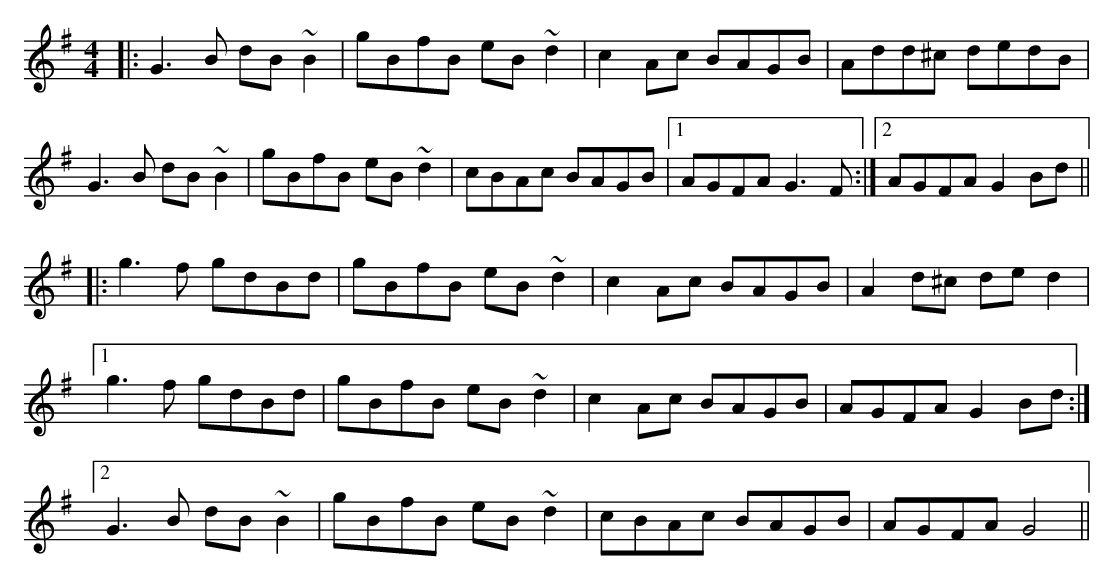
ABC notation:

X:1
M:4/4
K:G
|:G3B dB~B2|gBfB eB~d2|c2Ac BAGB|Add^c dedB|
G3B dB~B2|gBfB eB~d2|cBAc BAGB|1 AGFA G3F:|2 AGFA G2Bd||
|:g3f gdBd|gBfB eB~d2|c2Ac BAGB|A2d^c ded2|
[1 g3f gdBd|gBfB eB~d2|c2Ac BAGB|AGFA G2Bd:|
[2 G3B dB~B2|gBfB eB~d2|cBAc BAGB|AGFA G4||
